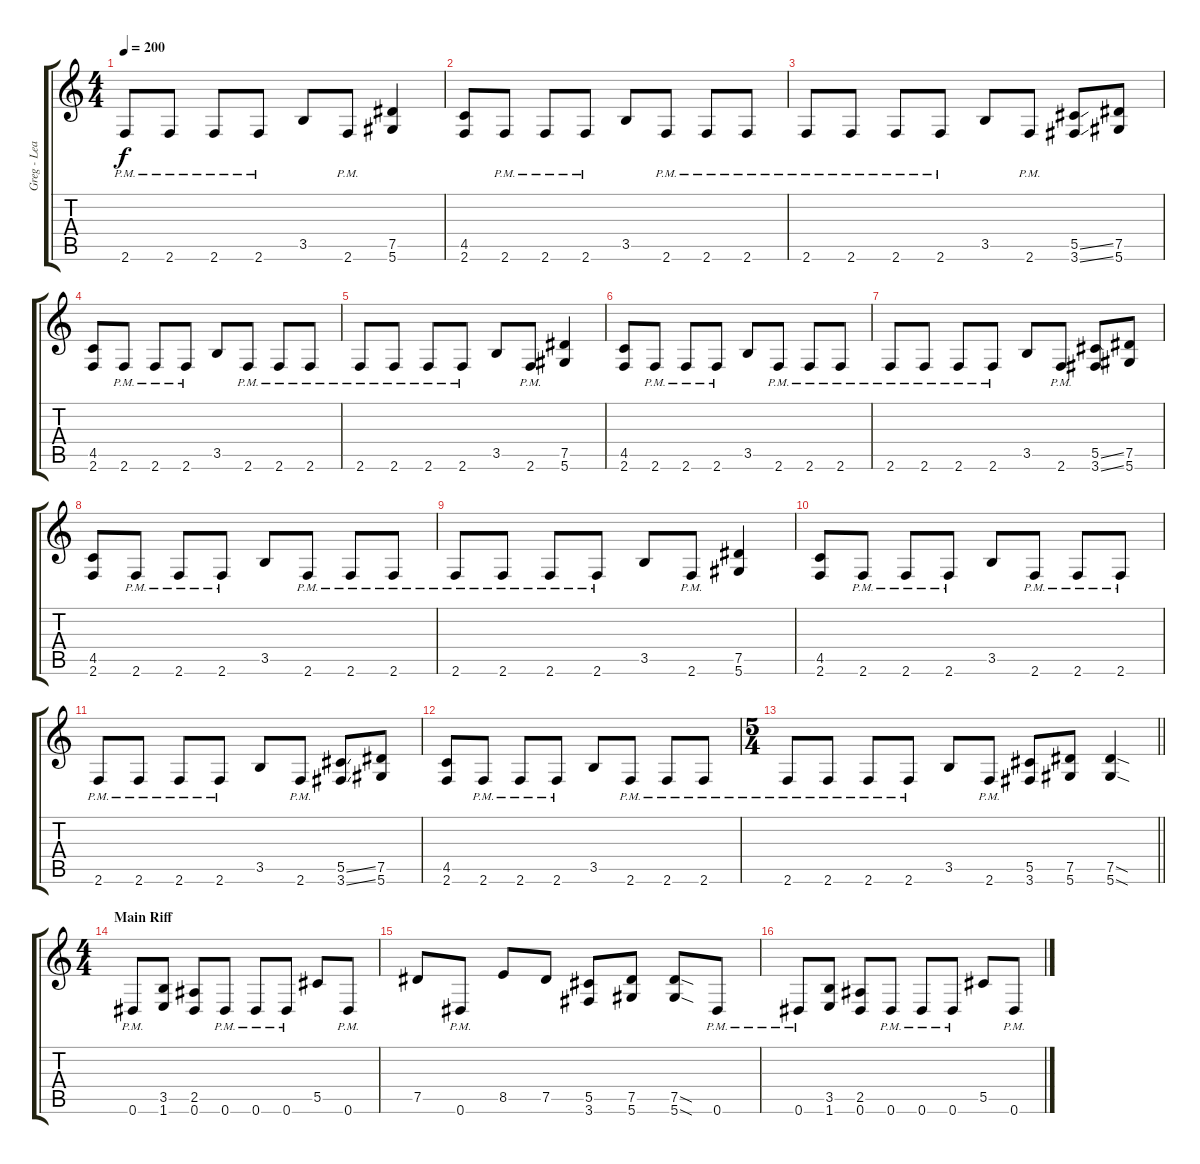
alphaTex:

\track ("Greg - Lead Guitar" "Greg - Lea") {instrument distortionguitar}
\staff {score tabs}
\tuning (Eb4 Bb3 Gb3 Db3 Ab2 Eb2) {hide}
\ts (4 4)
\tempo 200
\clef g2
\ks c
2.6{pm}.8{dy f} 2.6{pm}.8 2.6{pm}.8 2.6{pm}.8 3.5.8 2.6{pm}.8 (7.5 5.6).4 |
(4.5 2.6).8 2.6{pm}.8 2.6{pm}.8 2.6{pm}.8 3.5.8 2.6{pm}.8 2.6{pm}.8 2.6{pm}.8 |
2.6{pm}.8 2.6{pm}.8 2.6{pm}.8 2.6{pm}.8 3.5.8 2.6{pm}.8 (5.5{ss} 3.6{ss}).8 (7.5 5.6).8 |
(4.5 2.6).8 2.6{pm}.8 2.6{pm}.8 2.6{pm}.8 3.5.8 2.6{pm}.8 2.6{pm}.8 2.6{pm}.8 |
2.6{pm}.8 2.6{pm}.8 2.6{pm}.8 2.6{pm}.8 3.5.8 2.6{pm}.8 (7.5 5.6).4 |
(4.5 2.6).8 2.6{pm}.8 2.6{pm}.8 2.6{pm}.8 3.5.8 2.6{pm}.8 2.6{pm}.8 2.6{pm}.8 |
2.6{pm}.8 2.6{pm}.8 2.6{pm}.8 2.6{pm}.8 3.5.8 2.6{pm}.8 (5.5{ss} 3.6{ss}).8 (7.5 5.6).8 |
(4.5 2.6).8 2.6{pm}.8 2.6{pm}.8 2.6{pm}.8 3.5.8 2.6{pm}.8 2.6{pm}.8 2.6{pm}.8 |
2.6{pm}.8 2.6{pm}.8 2.6{pm}.8 2.6{pm}.8 3.5.8 2.6{pm}.8 (7.5 5.6).4 |
(4.5 2.6).8 2.6{pm}.8 2.6{pm}.8 2.6{pm}.8 3.5.8 2.6{pm}.8 2.6{pm}.8 2.6{pm}.8 |
2.6{pm}.8 2.6{pm}.8 2.6{pm}.8 2.6{pm}.8 3.5.8 2.6{pm}.8 (5.5{ss} 3.6{ss}).8 (7.5 5.6).8 |
(4.5 2.6).8 2.6{pm}.8 2.6{pm}.8 2.6{pm}.8 3.5.8 2.6{pm}.8 2.6{pm}.8 2.6{pm}.8 |
\ts (5 4)
\barLineRight lightlight
2.6{pm}.8 2.6{pm}.8 2.6{pm}.8 2.6{pm}.8 3.5.8 2.6{pm}.8 (5.5 3.6).8 (7.5 5.6).8 (7.5{sod} 5.6{sod}).4 |
\ts (4 4)
\section ("" "Main Riff")
0.6{pm}.8 (3.5 1.6).8 (2.5 0.6).8 0.6{pm}.8 0.6{pm}.8 0.6{pm}.8 5.5.8 0.6{pm}.8 |
7.5.8 0.6{pm}.8 8.5.8 7.5.8 (5.5 3.6).8 (7.5 5.6).8 (7.5{sod} 5.6{sod}).8 0.6{pm}.8 |
0.6{pm}.8 (3.5 1.6).8 (2.5 0.6).8 0.6{pm}.8 0.6{pm}.8 0.6{pm}.8 5.5.8 0.6{pm}.8
